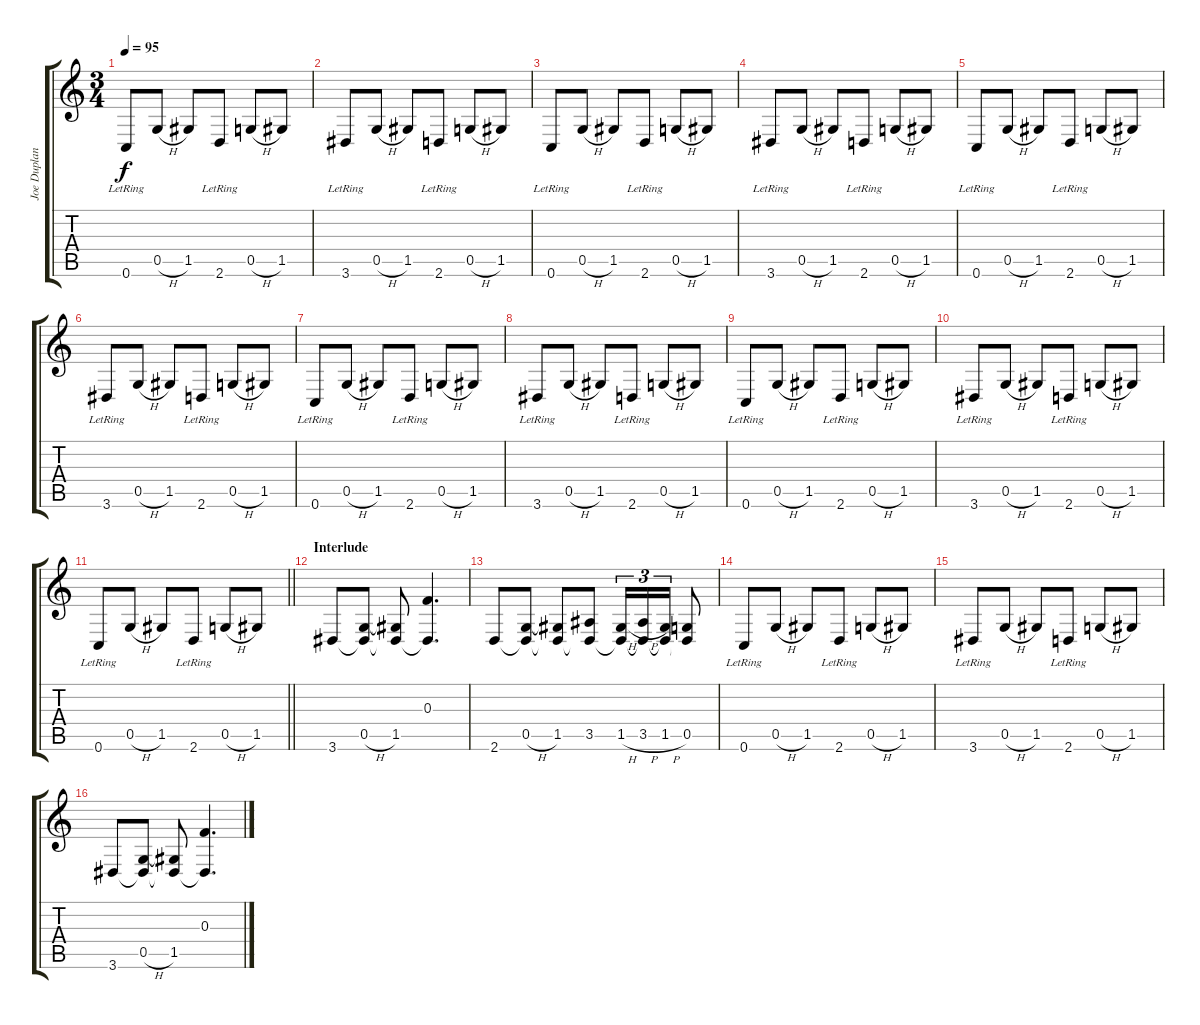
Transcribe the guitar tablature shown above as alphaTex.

\track ("Joe Duplantier" "Joe Duplan") {instrument distortionguitar}
\staff {score tabs}
\tuning (D4 A3 F3 C3 G2 C2) {hide}
\ts (3 4)
\tempo 95
\clef g2
\ks c
0.6{lr}.8{dy f} 0.5{h}.8 1.5.8 2.6{lr}.8 0.5{h}.8 1.5.8 |
3.6{lr}.8 0.5{h}.8 1.5.8 2.6{lr}.8 0.5{h}.8 1.5.8 |
0.6{lr}.8 0.5{h}.8 1.5.8 2.6{lr}.8 0.5{h}.8 1.5.8 |
3.6{lr}.8 0.5{h}.8 1.5.8 2.6{lr}.8 0.5{h}.8 1.5.8 |
0.6{lr}.8 0.5{h}.8 1.5.8 2.6{lr}.8 0.5{h}.8 1.5.8 |
3.6{lr}.8 0.5{h}.8 1.5.8 2.6{lr}.8 0.5{h}.8 1.5.8 |
0.6{lr}.8 0.5{h}.8 1.5.8 2.6{lr}.8 0.5{h}.8 1.5.8 |
3.6{lr}.8 0.5{h}.8 1.5.8 2.6{lr}.8 0.5{h}.8 1.5.8 |
0.6{lr}.8 0.5{h}.8 1.5.8 2.6{lr}.8 0.5{h}.8 1.5.8 |
3.6{lr}.8 0.5{h}.8 1.5.8 2.6{lr}.8 0.5{h}.8 1.5.8 |
\barLineRight lightlight
0.6{lr}.8 0.5{h}.8 1.5.8 2.6{lr}.8 0.5{h}.8 1.5.8 |
\section ("" "Interlude")
3.6.8 (0.5{h} 3.6{t}).8 (1.5 3.6{t}).8 (0.3 3.6{t}).4{d} |
2.6.8 (0.5{h} 2.6{t}).8 (1.5 2.6{t}).8 (3.5 2.6{t}).8 (1.5{h} 2.6{t}).16{tu (3 2)} (3.5{h} 2.6{t}).16{tu (3 2)} (1.5{h} 2.6{t}).16{tu (3 2)} (0.5 2.6{t}).8 |
0.6{lr}.8 0.5{h}.8 1.5.8 2.6{lr}.8 0.5{h}.8 1.5.8 |
3.6{lr}.8 0.5{h}.8 1.5.8 2.6{lr}.8 0.5{h}.8 1.5.8 |
3.6.8 (0.5{h} 3.6{t}).8 (1.5 3.6{t}).8 (0.3 3.6{t}).4{d}
